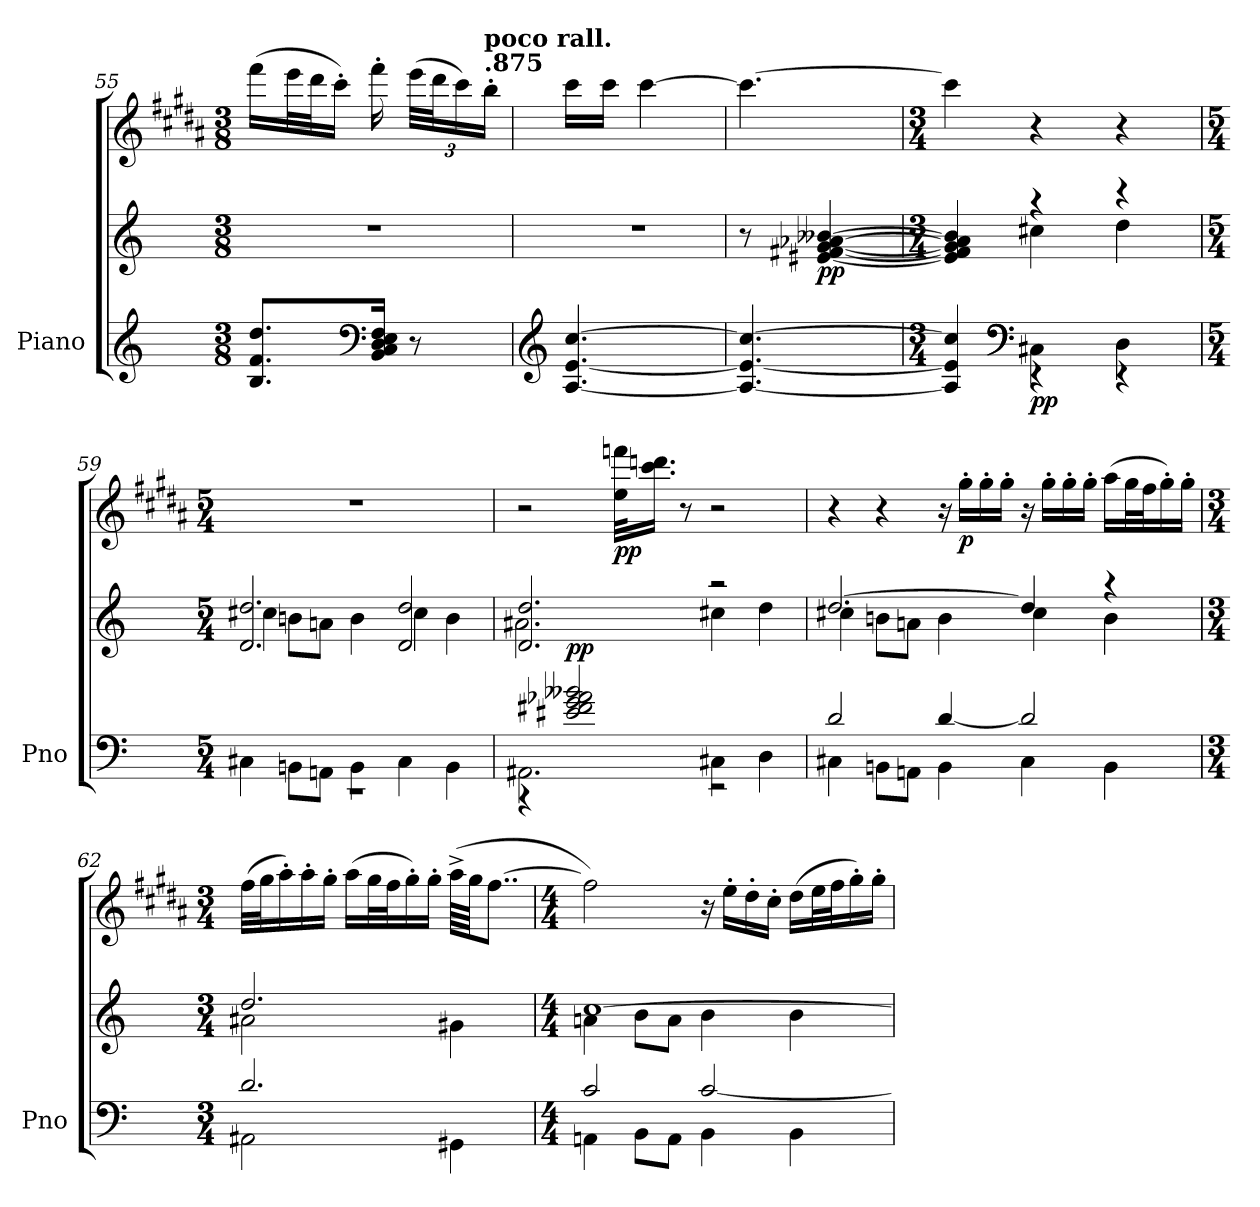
**kern	**kern	**kern	**dynam
*part1	*part1	*part1	*part1
*staff3	*staff2	*staff1	*staff1/2/3
*I"Piano	*	*	*
*I'Pno	*	*	*
!!LO:LB:g=z
*clefG2	*clefG2	*clefG2	*
*k[]	*k[]	*k[f#c#g#d#a#]	*
*	*	*B:	*
*M3/8	*M3/8	*M3/8	*
=55	=55	=55	=55
8.B/ 8.f/ 8.dd/L	4.r	(>16fff#\LL	.
.	.	32eee\L	.
.	.	32ddd#\J	.
.	.	16ccc#'\JJ)	.
*clefF4	*	*	*
16BB/ 16C/ 16D/ 16E/ 16F/Jk	.	16fff#'\	.
*	*	*Xbrackettup	*
8r	.	(>48eee\LLL	.
.	.	48ddd#\J	.
.	.	24ccc#\)	.
*	*	*MM70	*
!	!	!LO:TX:a:B:t=.875	!
!	!	!LO:TX:a:B:t=poco rall.	!
.	.	24bb'\JJ	.
=56	=56	=56	=56
*clefG2	*	*	*
[4.A/ [4.e/ [4.cc/	4.r	16ccc#\LL	.
.	.	16ccc#\JJ	.
.	.	[4ccc#\	.
=57	=57	=57	=57
4.A/_ 4.e/_ 4.cc/_	8r	4.ccc#\_	.
!	!	!	!LO:DY:b=2
.	[4e#X/ [4f#X/ [4g/ [4a-X/ [4b--X/	.	pp
=58	=58	=58	=58
*M3/4	*M3/4	*M3/4	*
*	*	*MM76	*
*^	*^	*	*
4ryy	4A/] 4e/] 4cc/]	4e#/] 4f#/] 4g/] 4a-/] 4b--/]	4ryy	4ccc#\]	.
*clefF4	*	*	*	*	*
!	!	!	!	!	!LO:DY:b=3
!	!	!	!	!	!LO:DY:n=1:b=2
4C#X\	4r	4r	4cc#X\	4r	p p
4D\	4r	4r	4dd\	4r	.
=59	=59	=59	=59	=59	=59
*M5/4	*	*M5/4	*	*M5/4	*
4C#X\	4%5r	2.d/ 2.dd/	4cc#X\	4%5r	.
8BBni\L	.	.	8bni\L	.	.
8AAni\J	.	.	8ani\J	.	.
4BB\	.	.	4b\	.	.
4C#\	.	2d/ 2dd/	4cc#\	.	.
4BB\	.	.	4b\	.	.
!!LO:LB:g=z
=60	=60	=60	=60	=60	=60
2.AA#X\	4r	2.d/ 2.dd/	2.a#X\	2r	.
!	!	!	!	!	!LO:DY:a=3
.	2e#X/ 2f#X/ 2g/ 2a-X/ 2b--X/	.	.	.	pp
!	!	!	!	!	!LO:DY:b
.	.	.	.	32ee\ 32fffn\KLL	pp
.	.	.	.	16.ccc#\ 16.dddn\JJ	.
.	.	.	.	8r	.
4C#X\	2r	2r	4cc#X\	2r	.
4D\	.	.	4dd\	.	.
=61	=61	=61	=61	=61	=61
4C#X\	2d/	[2.dd/	4cc#X\	4r	.
8BBni\L	.	.	8bni\L	4r	.
8AAni\J	.	.	8ani\J	.	.
4BB\	[4d/	.	4b\	16r	.
!	!	!	!	!	!LO:DY:b
.	.	.	.	16gg#'\LL	p
.	.	.	.	16gg#'\	.
.	.	.	.	16gg#'\JJ	.
4C#\	2d/]	4dd/]	4cc#\	16r	.
.	.	.	.	16gg#'\LL	.
.	.	.	.	16gg#'\	.
.	.	.	.	16gg#'\JJ	.
4BB\	.	4r	4b\	(>16aa#\LL	.
.	.	.	.	32gg#\L	.
.	.	.	.	32ff#i\J	.
.	.	.	.	16gg#'\)	.
.	.	.	.	16gg#'\JJ	.
!!LO:LB:g=z
=62	=62	=62	=62	=62	=62
*M3/4	*	*M3/4	*	*M3/4	*
2AA#X\	2.d/	2.dd/	2a#X\	(>32ff#\LLL	.
.	.	.	.	32gg#\J	.
.	.	.	.	16aa#'\)	.
.	.	.	.	16aa#'\	.
.	.	.	.	16gg#'\JJ	.
.	.	.	.	(>16aa#\LL	.
.	.	.	.	32gg#\L	.
.	.	.	.	32ff#\J	.
.	.	.	.	16gg#'\)	.
.	.	.	.	16gg#'\JJ	.
4GG#X\	.	.	4g#X\	(>64aa#^\LLLL	.
.	.	.	.	64gg#\JJJ	.
.	.	.	.	[8..ff#\J	.
=63	=63	=63	=63	=63	=63
*M4/4	*	*M4/4	*	*M4/4	*
4AAni\	2c/	[1cc	4ani\	2ff#\])	.
8BB\L	.	.	8b\L	.	.
8AA\J	.	.	8a\J	.	.
4BB\	[2c/	.	4b\	16r	.
.	.	.	.	16ee'\LL	.
.	.	.	.	16dd#'\	.
.	.	.	.	16cc#'\JJ	.
4BB\	.	.	4b\	(>16dd#\LL	.
.	.	.	.	32ee\L	.
.	.	.	.	32ff#\J	.
.	.	.	.	16gg#'\)	.
.	.	.	.	16gg#'\JJ	.
*v	*v	*	*	*	*
*	*v	*v	*	*
=	=	=	=
*-	*-	*-	*-
